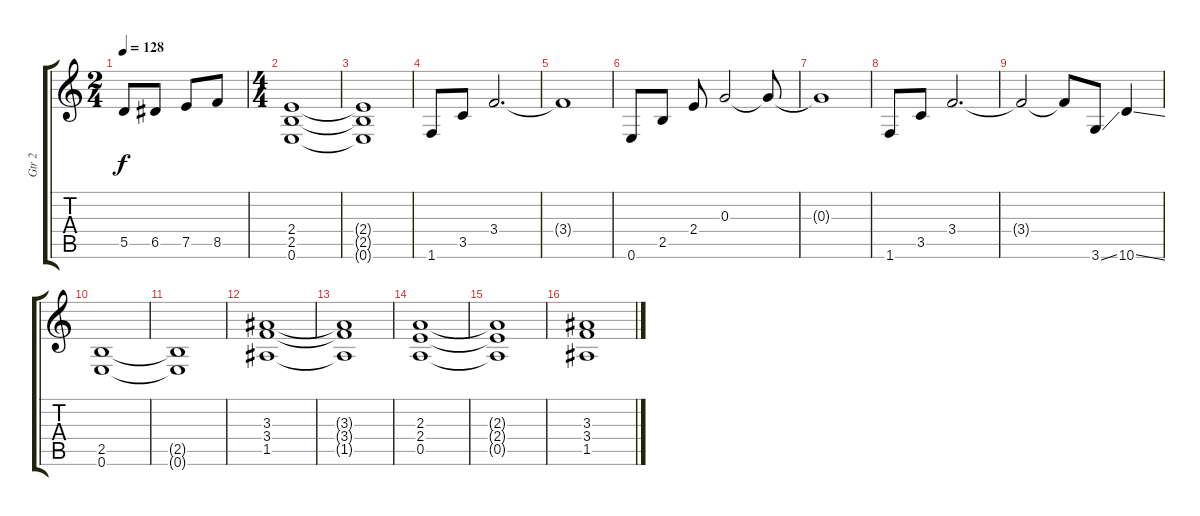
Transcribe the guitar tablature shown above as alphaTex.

\track ("Gtr 2" "Gtr 2") {instrument distortionguitar}
\staff {score tabs}
\tuning (E4 B3 G3 D3 A2 E2) {hide}
\ts (2 4)
\tempo 128
\clef g2
\ks c
5.5.8{dy f} 6.5.8 7.5.8 8.5.8 |
\ts (4 4)
(2.4 2.5 0.6).1 |
(2.4{t} 2.5{t} 0.6{t}).1 |
1.6.8 3.5.8 3.4.2{d} |
3.4{t}.1 |
0.6.8 2.5.8 2.4.8 0.3.2 0.3{t}.8 |
0.3{t}.1 |
1.6.8 3.5.8 3.4.2{d} |
3.4{t}.2 3.4{t}.8 3.6{ss}.8 10.6{ss}.4 |
(2.5 0.6).1 |
(2.5{t} 0.6{t}).1 |
(3.3 3.4 1.5).1 |
(3.3{t} 3.4{t} 1.5{t}).1 |
(2.3 2.4 0.5).1 |
(2.3{t} 2.4{t} 0.5{t}).1 |
(3.3 3.4 1.5).1
